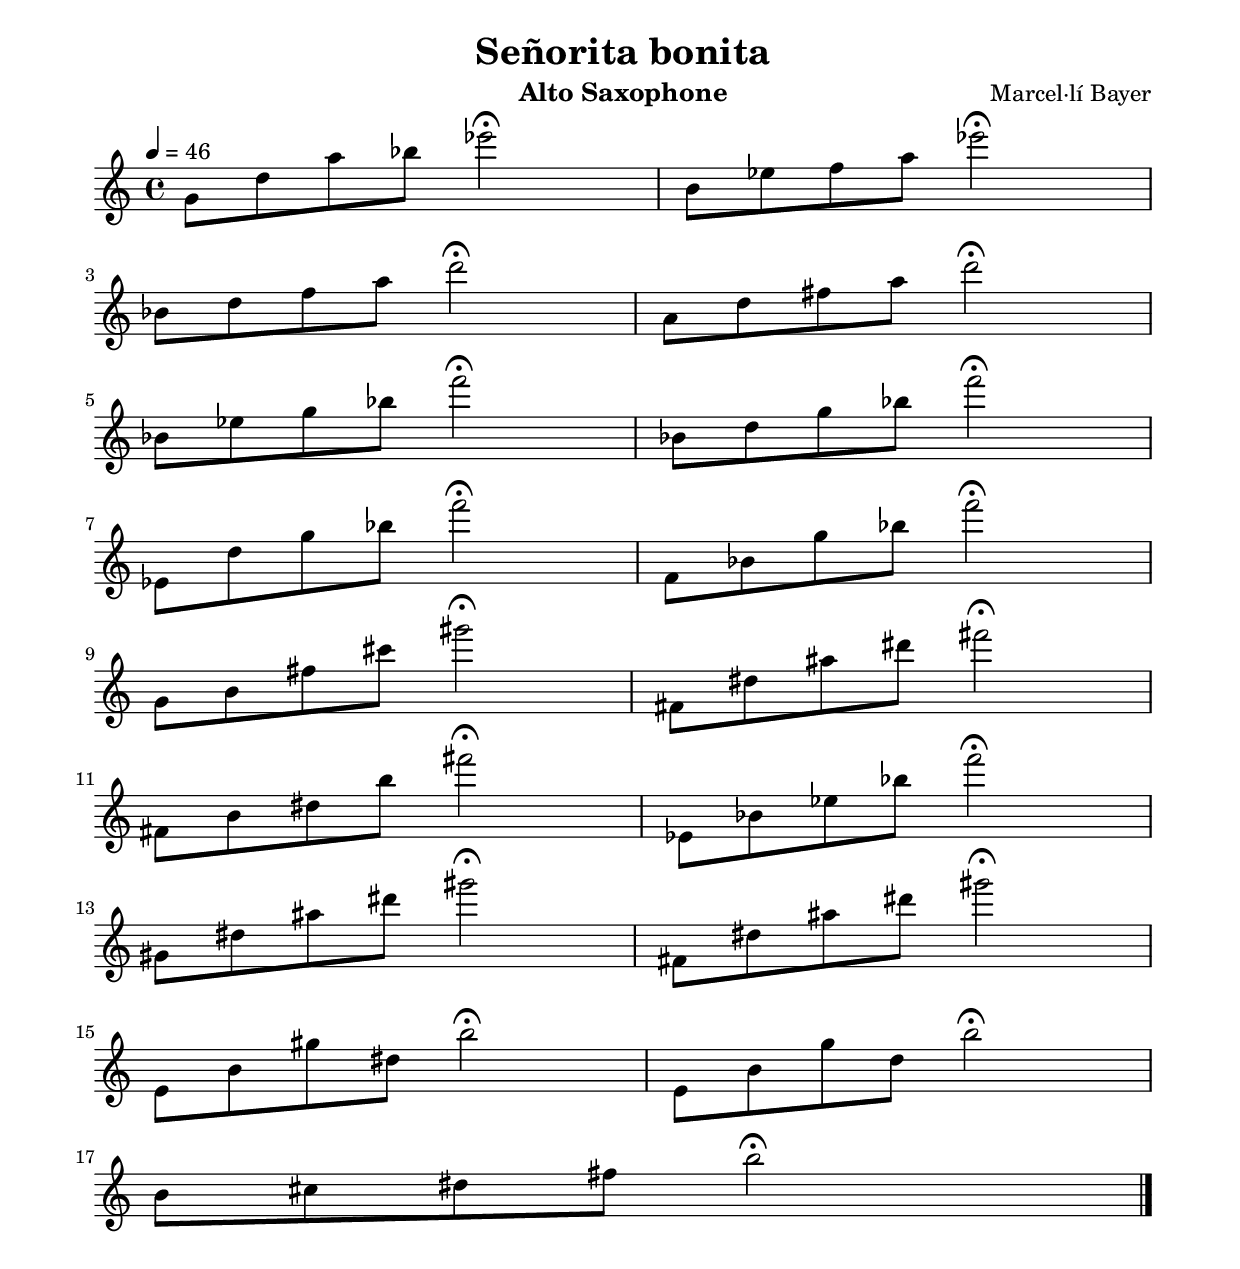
\version "2.18.2"

\include "../shared/common.ly"

\header {
  title    = "Señorita bonita"
  composer = "Marcel·lí Bayer"
  instrument = "Alto Saxophone"
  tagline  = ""
}

melody = \relative c'' {
  \clef treble
  \key c \major
  \time 4/4
  \tempo 4 = 46

  g8 d' a' bf ef2 \fermata | b,8 ef f a ef'2 \fermata | \break
  bf,8 d f a d2 \fermata | a,8 d fs a d2 \fermata | \break
  bf,8 ef g bf f'2 \fermata | bf,,8 d g bf f'2 \fermata | \break
  ef,,8 d' g bf f'2 \fermata | f,,8 bf g' bf f'2 \fermata | \break
  g,,8 b fs' cs' gs'2 \fermata | fs,,8 ds' as' ds fs2 \fermata | \break
  fs,,8 b ds b' fs'2 \fermata | ef,,8 bf' ef bf' f'2 \fermata | \break
  gs,,8 ds' as' ds gs2 \fermata | fs,,8 ds' as' ds gs2 \fermata | \break
  e,,8 b' gs' ds b'2 \fermata | e,,8 b' g' d b'2 \fermata | \break
  b,8 cs ds fs b2 \fermata | \bar "|."
  
}

\score { \melody }
